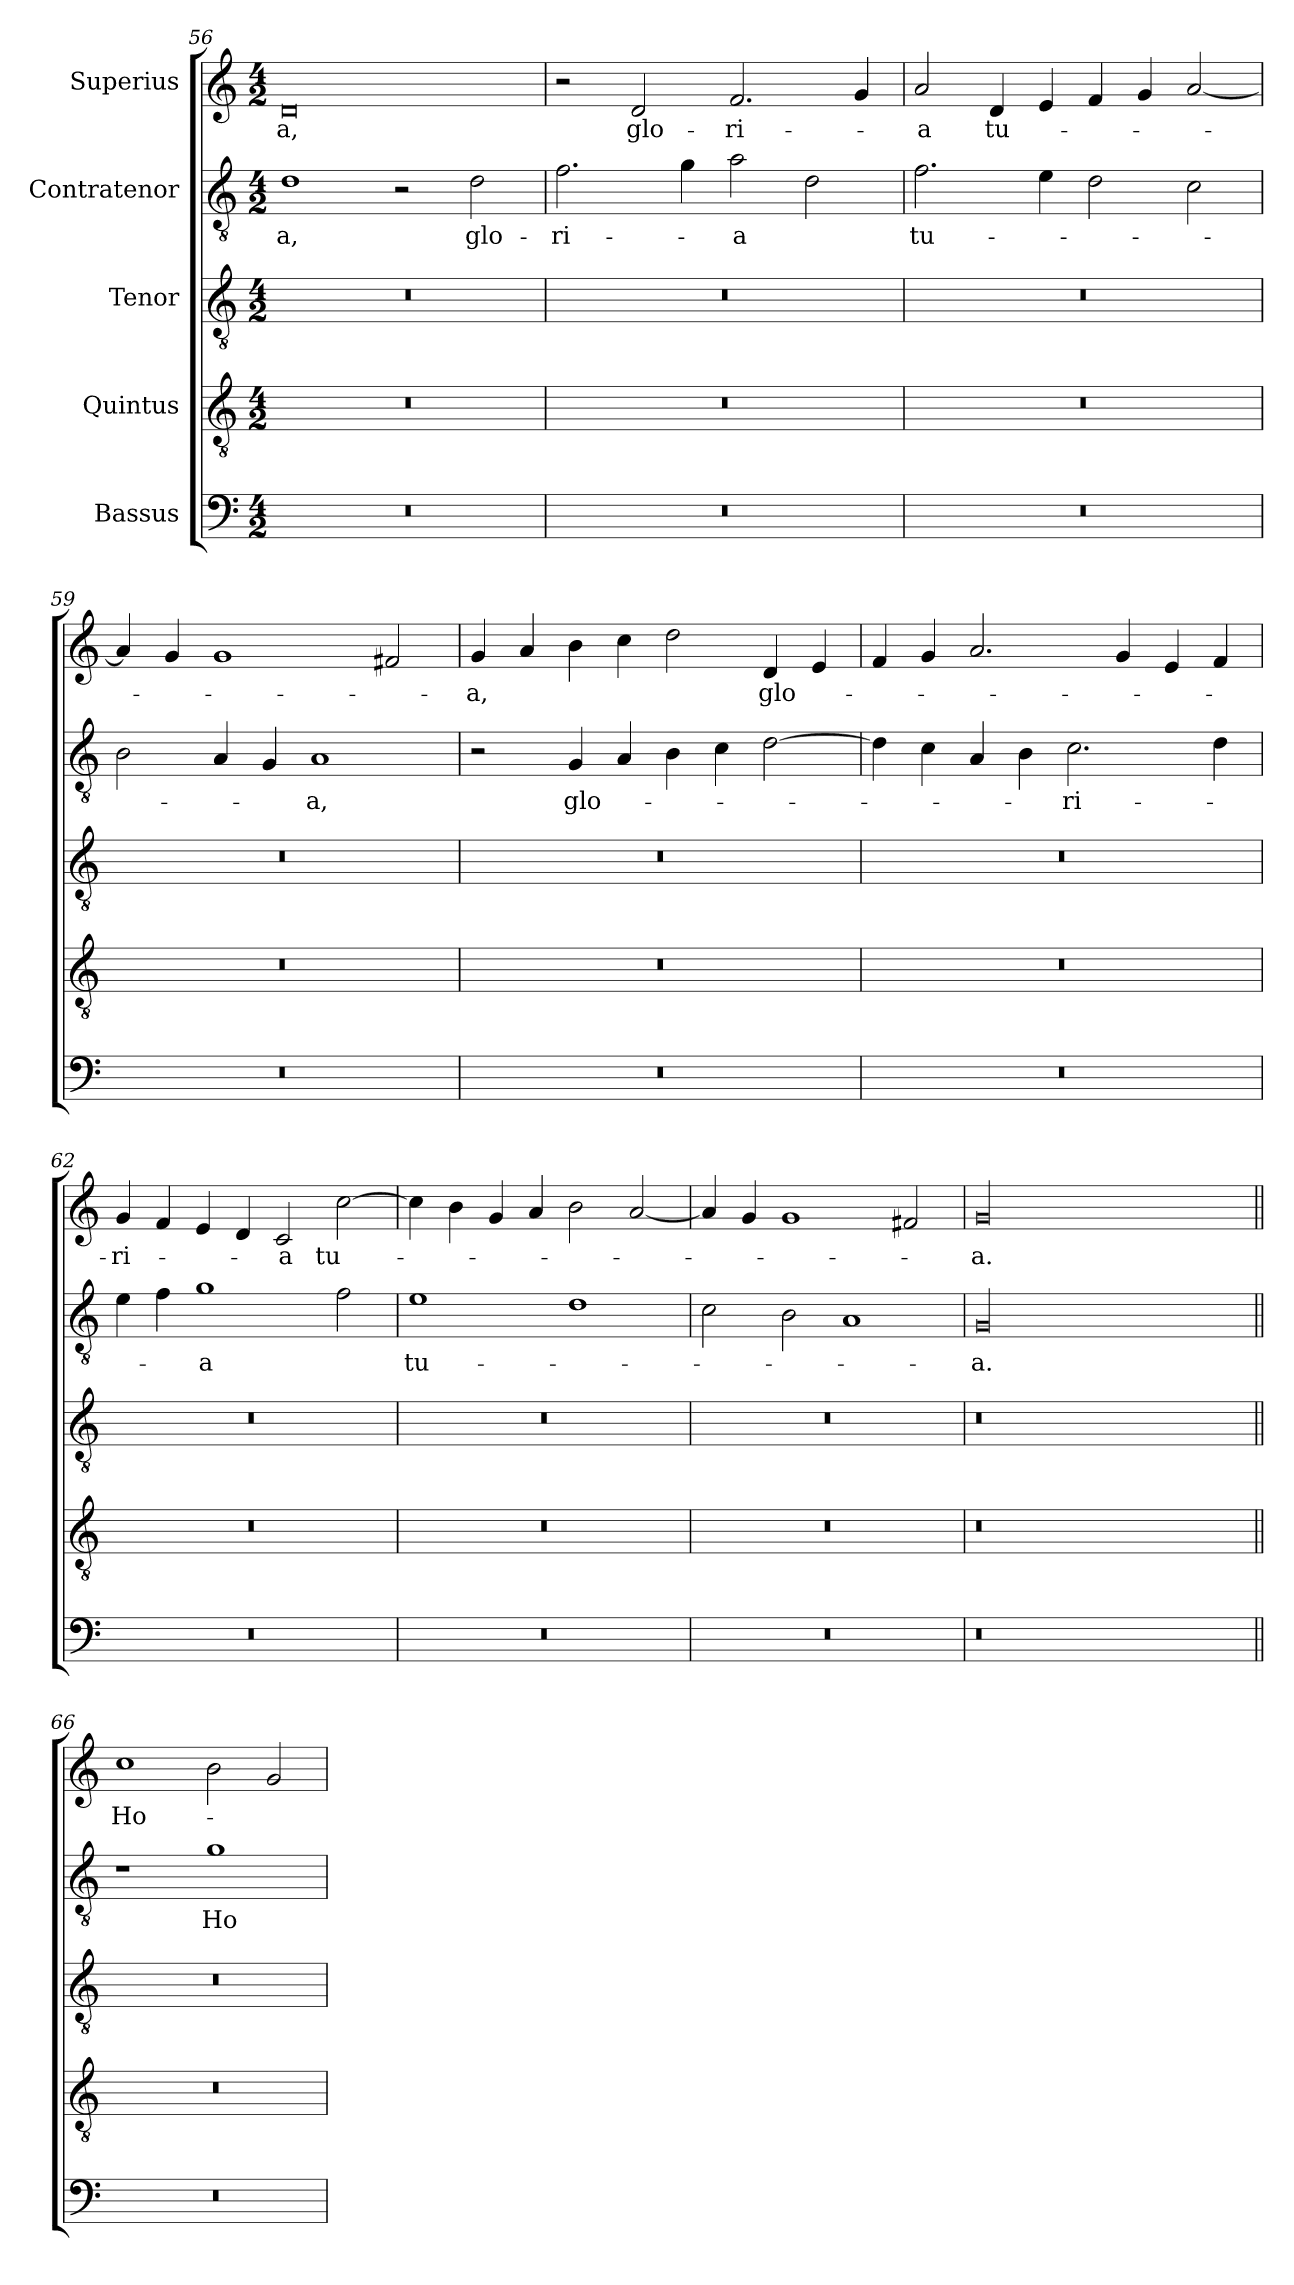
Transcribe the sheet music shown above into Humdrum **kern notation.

**kern	**kern	**kern	**kern	**text	**kern	**text
*part5	*part4	*part3	*part2	*part2	*part1	*part1
*staff5	*staff4	*staff3	*staff2	*staff2	*staff1	*staff1
*I"Bassus	*I"Quintus	*I"Tenor	*I"Contratenor	*	*I"Superius	*
*clefF4	*clefGv2	*clefGv2	*clefGv2	*	*clefG2	*
*k[]	*k[]	*k[]	*k[]	*	*k[]	*
*M4/2	*M4/2	*M4/2	*M4/2	*	*M4/2	*
=56	=56	=56	=56	=56	=56	=56
0r	0r	0r	1d/	-a,	0d/	-a,
.	.	.	2r	.	.	.
.	.	.	2d\	glo-	.	.
=57	=57	=57	=57	=57	=57	=57
0r	0r	0r	2.f\	-ri-	2r	.
.	.	.	.	.	2d/	glo-
.	.	.	4g\	.	.	.
.	.	.	2a\	-a	2.f/	-ri-
.	.	.	2d\	.	.	.
.	.	.	.	.	4g/	.
=58	=58	=58	=58	=58	=58	=58
0r	0r	0r	2.f\	tu-	2a/	-a
.	.	.	.	.	4d/	tu-
.	.	.	4e\	.	4e/	.
.	.	.	2d\	.	4f/	.
.	.	.	.	.	4g/	.
.	.	.	2c\	.	[2a/	.
=59	=59	=59	=59	=59	=59	=59
0r	0r	0r	2B\	.	4a/]	.
.	.	.	.	.	4g/	.
.	.	.	4A/	.	1g/	.
.	.	.	4G/	.	.	.
.	.	.	1A/	-a,	.	.
.	.	.	.	.	2f#X/	.
=60	=60	=60	=60	=60	=60	=60
0r	0r	0r	2r	.	4g/	-a,
.	.	.	.	.	4a/	.
.	.	.	4G/	glo-	4b\	.
.	.	.	4A/	.	4cc\	.
.	.	.	4B\	.	2dd\	.
.	.	.	4c\	.	.	.
.	.	.	[2d\	.	4d/	glo-
.	.	.	.	.	4e/	.
=61	=61	=61	=61	=61	=61	=61
0r	0r	0r	4d\]	.	4f/	.
.	.	.	4c\	.	4g/	.
.	.	.	4A/	.	2.a/	.
.	.	.	4B\	.	.	.
.	.	.	2.c\	-ri-	.	.
.	.	.	.	.	4g/	.
.	.	.	.	.	4e/	.
.	.	.	4d\	.	4f/	.
=62	=62	=62	=62	=62	=62	=62
0r	0r	0r	4e\	.	4g/	-ri-
.	.	.	4f\	.	4f/	.
.	.	.	1g/	-a	4e/	.
.	.	.	.	.	4d/	.
.	.	.	.	.	2c/	-a
.	.	.	2f\	.	[2cc\	tu-
=63	=63	=63	=63	=63	=63	=63
0r	0r	0r	1e/	tu-	4cc\]	.
.	.	.	.	.	4b\	.
.	.	.	.	.	4g/	.
.	.	.	.	.	4a/	.
.	.	.	1d/	.	2b\	.
.	.	.	.	.	[2a/	.
=64	=64	=64	=64	=64	=64	=64
0r	0r	0r	2c\	.	4a/]	.
.	.	.	.	.	4g/	.
.	.	.	2B\	.	1g/	.
.	.	.	1A/	.	.	.
.	.	.	.	.	2f#X/	.
=65	=65	=65	=65	=65	=65	=65
0r	0r	0r	00G/	-a.	00g/	-a.
0ryy	0ryy	0ryy	.	.	.	.
=66||	=66||	=66||	=66||	=66||	=66||	=66||
0r	0r	0r	1r	.	1cc\	Ho-
.	.	.	1g/	Ho-	2b\	.
.	.	.	.	.	2g/	.
=	=	=	=	=	=	=
*-	*-	*-	*-	*-	*-	*-
